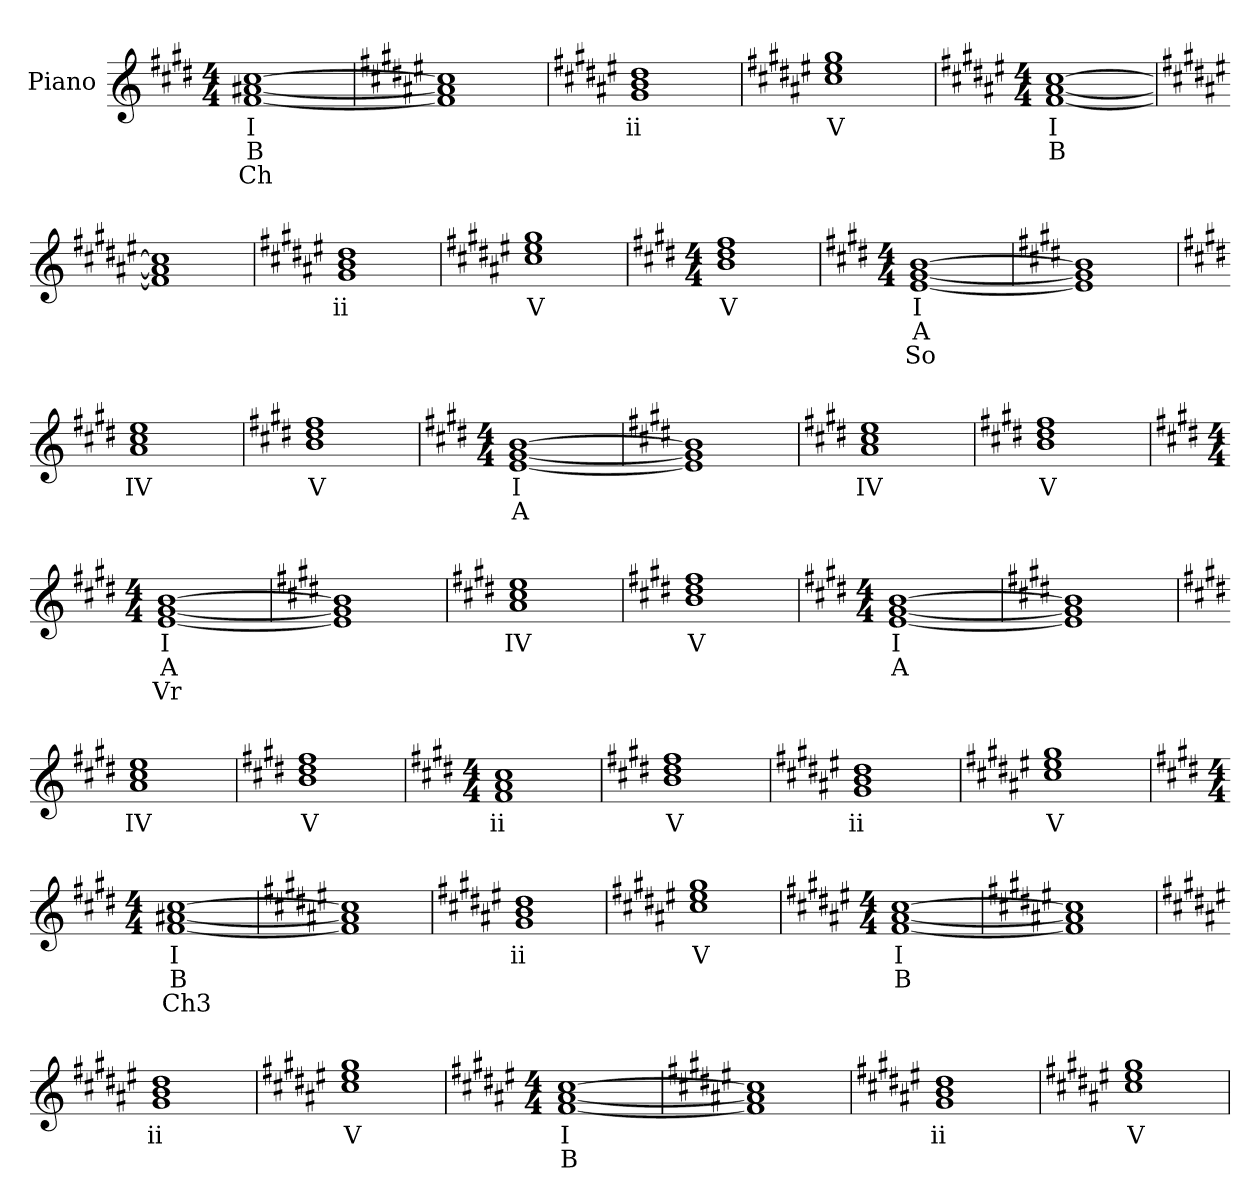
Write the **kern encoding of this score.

**kern	**text	**text	**text
*part1	*part1	*part1	*part1
*staff1	*staff1	*staff1	*staff1
*I"Piano	*	*	*
*I'Pno	*	*	*
*k[f#c#g#d#]	*	*	*
*E:	*	*	*
*M4/4	*	*	*
=	=	=	=
[1f# [1a#X [1cc#	I	B	Ch
=	=	=	=
*k[f#c#g#d#a#e#]	*	*	*
*F#:	*	*	*
1f#] 1a#] 1cc#]	.	.	.
=	=	=	=
*k[f#c#g#d#a#e#]	*	*	*
*F#:	*	*	*
1g# 1b 1dd#	ii	.	.
=	=	=	=
*k[f#c#g#d#a#e#]	*	*	*
*F#:	*	*	*
1cc# 1ee# 1gg#	V	.	.
=	=	=	=
*k[f#c#g#d#a#e#]	*	*	*
*F#:	*	*	*
*M4/4	*	*	*
[1f# [1a# [1cc#	I	B	.
=	=	=	=
*k[f#c#g#d#a#e#]	*	*	*
*F#:	*	*	*
1f#] 1a#] 1cc#]	.	.	.
=	=	=	=
*k[f#c#g#d#a#e#]	*	*	*
*F#:	*	*	*
1g# 1b 1dd#	ii	.	.
=	=	=	=
*k[f#c#g#d#a#e#]	*	*	*
*F#:	*	*	*
1cc# 1ee# 1gg#	V	.	.
=	=	=	=
*k[f#c#g#d#]	*	*	*
*E:	*	*	*
*M4/4	*	*	*
1b 1dd# 1ff#	V	.	.
=	=	=	=
*k[f#c#g#d#]	*	*	*
*E:	*	*	*
*M4/4	*	*	*
[1e [1g# [1b	I	A	So
=	=	=	=
*k[f#c#g#d#]	*	*	*
*E:	*	*	*
1e] 1g#] 1b]	.	.	.
=	=	=	=
*k[f#c#g#d#]	*	*	*
*E:	*	*	*
1a 1cc# 1ee	IV	.	.
=	=	=	=
*k[f#c#g#d#]	*	*	*
*E:	*	*	*
1b 1dd# 1ff#	V	.	.
=	=	=	=
*k[f#c#g#d#]	*	*	*
*E:	*	*	*
*M4/4	*	*	*
[1e [1g# [1b	I	A	.
=	=	=	=
*k[f#c#g#d#]	*	*	*
*E:	*	*	*
1e] 1g#] 1b]	.	.	.
=	=	=	=
*k[f#c#g#d#]	*	*	*
*E:	*	*	*
1a 1cc# 1ee	IV	.	.
=	=	=	=
*k[f#c#g#d#]	*	*	*
*E:	*	*	*
1b 1dd# 1ff#	V	.	.
=	=	=	=
*k[f#c#g#d#]	*	*	*
*E:	*	*	*
*M4/4	*	*	*
[1e [1g# [1b	I	A	Vr
=	=	=	=
*k[f#c#g#d#]	*	*	*
*E:	*	*	*
1e] 1g#] 1b]	.	.	.
=	=	=	=
*k[f#c#g#d#]	*	*	*
*E:	*	*	*
1a 1cc# 1ee	IV	.	.
=	=	=	=
*k[f#c#g#d#]	*	*	*
*E:	*	*	*
1b 1dd# 1ff#	V	.	.
=	=	=	=
*k[f#c#g#d#]	*	*	*
*E:	*	*	*
*M4/4	*	*	*
[1e [1g# [1b	I	A	.
=	=	=	=
*k[f#c#g#d#]	*	*	*
*E:	*	*	*
1e] 1g#] 1b]	.	.	.
=	=	=	=
*k[f#c#g#d#]	*	*	*
*E:	*	*	*
1a 1cc# 1ee	IV	.	.
=	=	=	=
*k[f#c#g#d#]	*	*	*
*E:	*	*	*
1b 1dd# 1ff#	V	.	.
=	=	=	=
*k[f#c#g#d#]	*	*	*
*E:	*	*	*
*M4/4	*	*	*
1f# 1a 1cc#	ii	.	.
=	=	=	=
*k[f#c#g#d#]	*	*	*
*E:	*	*	*
1b 1dd# 1ff#	V	.	.
=	=	=	=
*k[f#c#g#d#a#e#]	*	*	*
*F#:	*	*	*
1g# 1b 1dd#	ii	.	.
=	=	=	=
*k[f#c#g#d#a#e#]	*	*	*
*F#:	*	*	*
1cc# 1ee# 1gg#	V	.	.
=	=	=	=
*k[f#c#g#d#]	*	*	*
*E:	*	*	*
*M4/4	*	*	*
[1f# [1a#X [1cc#	I	B	Ch3
=	=	=	=
*k[f#c#g#d#a#e#]	*	*	*
*F#:	*	*	*
1f#] 1a#] 1cc#]	.	.	.
=	=	=	=
*k[f#c#g#d#a#e#]	*	*	*
*F#:	*	*	*
1g# 1b 1dd#	ii	.	.
=	=	=	=
*k[f#c#g#d#a#e#]	*	*	*
*F#:	*	*	*
1cc# 1ee# 1gg#	V	.	.
=	=	=	=
*k[f#c#g#d#a#e#]	*	*	*
*F#:	*	*	*
*M4/4	*	*	*
[1f# [1a# [1cc#	I	B	.
=	=	=	=
*k[f#c#g#d#a#e#]	*	*	*
*F#:	*	*	*
1f#] 1a#] 1cc#]	.	.	.
=	=	=	=
*k[f#c#g#d#a#e#]	*	*	*
*F#:	*	*	*
1g# 1b 1dd#	ii	.	.
=	=	=	=
*k[f#c#g#d#a#e#]	*	*	*
*F#:	*	*	*
1cc# 1ee# 1gg#	V	.	.
=	=	=	=
*k[f#c#g#d#a#e#]	*	*	*
*F#:	*	*	*
*M4/4	*	*	*
[1f# [1a# [1cc#	I	B	.
=	=	=	=
*k[f#c#g#d#a#e#]	*	*	*
*F#:	*	*	*
1f#] 1a#] 1cc#]	.	.	.
=	=	=	=
*k[f#c#g#d#a#e#]	*	*	*
*F#:	*	*	*
1g# 1b 1dd#	ii	.	.
=	=	=	=
*k[f#c#g#d#a#e#]	*	*	*
*F#:	*	*	*
1cc# 1ee# 1gg#	V	.	.
=	=	=	=
*-	*-	*-	*-
